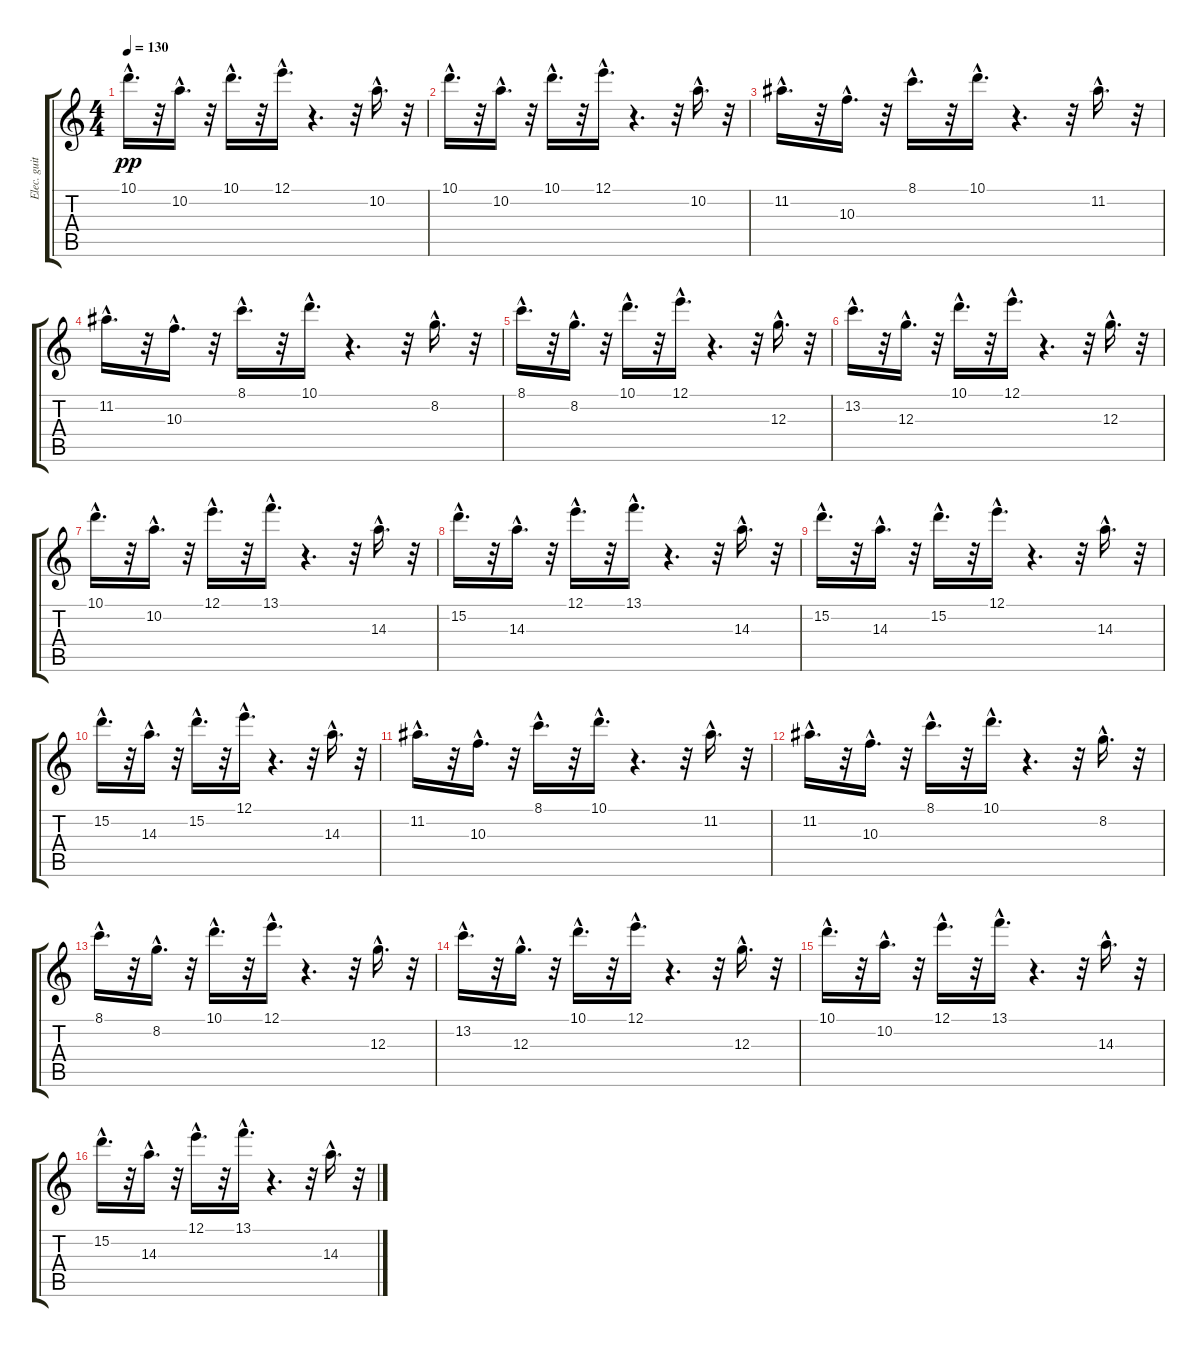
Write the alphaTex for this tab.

\track ("Elec. guitar" "Elec. guit") {instrument acousticguitarnylon}
\staff {score tabs}
\tuning (E4 B3 G3 D3 A2 E2) {hide}
\ts (4 4)
\tempo 130
\clef g2
\ks c
10.1{hac}.16{d dy pp} r.32 10.2{hac}.16{d} r.32 10.1{hac}.16{d} r.32 12.1{hac}.16{d} r.4{d} r.32 10.2{hac}.16{d} r.32 |
10.1{hac}.16{d} r.32 10.2{hac}.16{d} r.32 10.1{hac}.16{d} r.32 12.1{hac}.16{d} r.4{d} r.32 10.2{hac}.16{d} r.32 |
11.2{hac}.16{d} r.32 10.3{hac}.16{d} r.32 8.1{hac}.16{d} r.32 10.1{hac}.16{d} r.4{d} r.32 11.2{hac}.16{d} r.32 |
11.2{hac}.16{d} r.32 10.3{hac}.16{d} r.32 8.1{hac}.16{d} r.32 10.1{hac}.16{d} r.4{d} r.32 8.2{hac}.16{d} r.32 |
8.1{hac}.16{d} r.32 8.2{hac}.16{d} r.32 10.1{hac}.16{d} r.32 12.1{hac}.16{d} r.4{d} r.32 12.3{hac}.16{d} r.32 |
13.2{hac}.16{d} r.32 12.3{hac}.16{d} r.32 10.1{hac}.16{d} r.32 12.1{hac}.16{d} r.4{d} r.32 12.3{hac}.16{d} r.32 |
10.1{hac}.16{d} r.32 10.2{hac}.16{d} r.32 12.1{hac}.16{d} r.32 13.1{hac}.16{d} r.4{d} r.32 14.3{hac}.16{d} r.32 |
15.2{hac}.16{d} r.32 14.3{hac}.16{d} r.32 12.1{hac}.16{d} r.32 13.1{hac}.16{d} r.4{d} r.32 14.3{hac}.16{d} r.32 |
15.2{hac}.16{d} r.32 14.3{hac}.16{d} r.32 15.2{hac}.16{d} r.32 12.1{hac}.16{d} r.4{d} r.32 14.3{hac}.16{d} r.32 |
15.2{hac}.16{d} r.32 14.3{hac}.16{d} r.32 15.2{hac}.16{d} r.32 12.1{hac}.16{d} r.4{d} r.32 14.3{hac}.16{d} r.32 |
11.2{hac}.16{d} r.32 10.3{hac}.16{d} r.32 8.1{hac}.16{d} r.32 10.1{hac}.16{d} r.4{d} r.32 11.2{hac}.16{d} r.32 |
11.2{hac}.16{d} r.32 10.3{hac}.16{d} r.32 8.1{hac}.16{d} r.32 10.1{hac}.16{d} r.4{d} r.32 8.2{hac}.16{d} r.32 |
8.1{hac}.16{d} r.32 8.2{hac}.16{d} r.32 10.1{hac}.16{d} r.32 12.1{hac}.16{d} r.4{d} r.32 12.3{hac}.16{d} r.32 |
13.2{hac}.16{d} r.32 12.3{hac}.16{d} r.32 10.1{hac}.16{d} r.32 12.1{hac}.16{d} r.4{d} r.32 12.3{hac}.16{d} r.32 |
10.1{hac}.16{d} r.32 10.2{hac}.16{d} r.32 12.1{hac}.16{d} r.32 13.1{hac}.16{d} r.4{d} r.32 14.3{hac}.16{d} r.32 |
15.2{hac}.16{d} r.32 14.3{hac}.16{d} r.32 12.1{hac}.16{d} r.32 13.1{hac}.16{d} r.4{d} r.32 14.3{hac}.16{d} r.32
